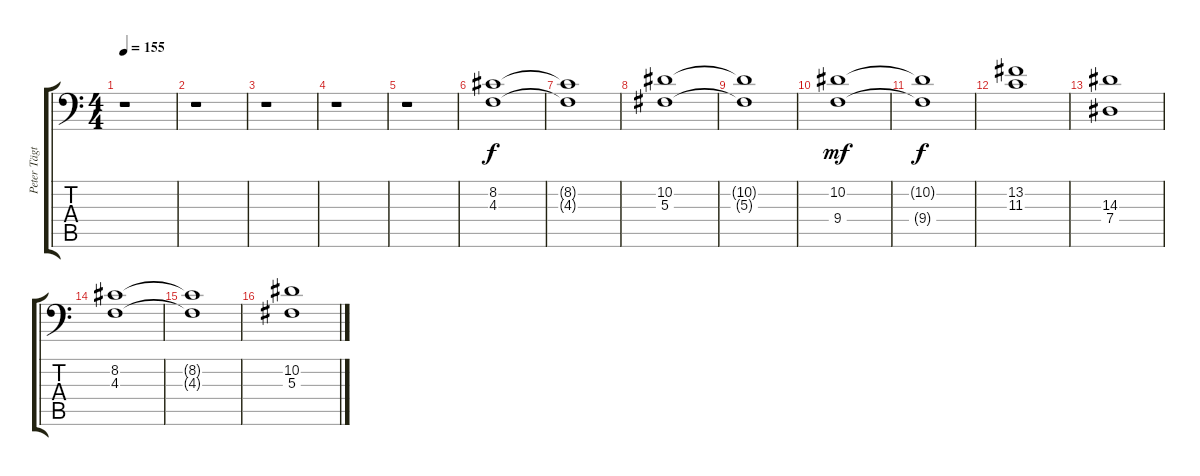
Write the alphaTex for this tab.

\track ("Peter Tägtgren (Keyboard III)" "Peter Tägt") {instrument stringensemble2}
\staff {score tabs}
\tuning (Bb3 F3 Db3 Ab2 Eb2 Bb1) {hide}
\ts (4 4)
\tempo 155
\clef f4
\ks c
r.1{dy f} |
r.1 |
r.1 |
r.1 |
r.1 |
(8.2 4.3).1 |
(8.2{t} 4.3{t}).1 |
(10.2 5.3).1 |
(10.2{t} 5.3{t}).1 |
(10.2 9.4).1{dy mf} |
(10.2{t} 9.4{t}).1{dy f} |
(13.2 11.3).1 |
(14.3 7.4).1 |
(8.2 4.3).1 |
(8.2{t} 4.3{t}).1 |
(10.2 5.3).1
